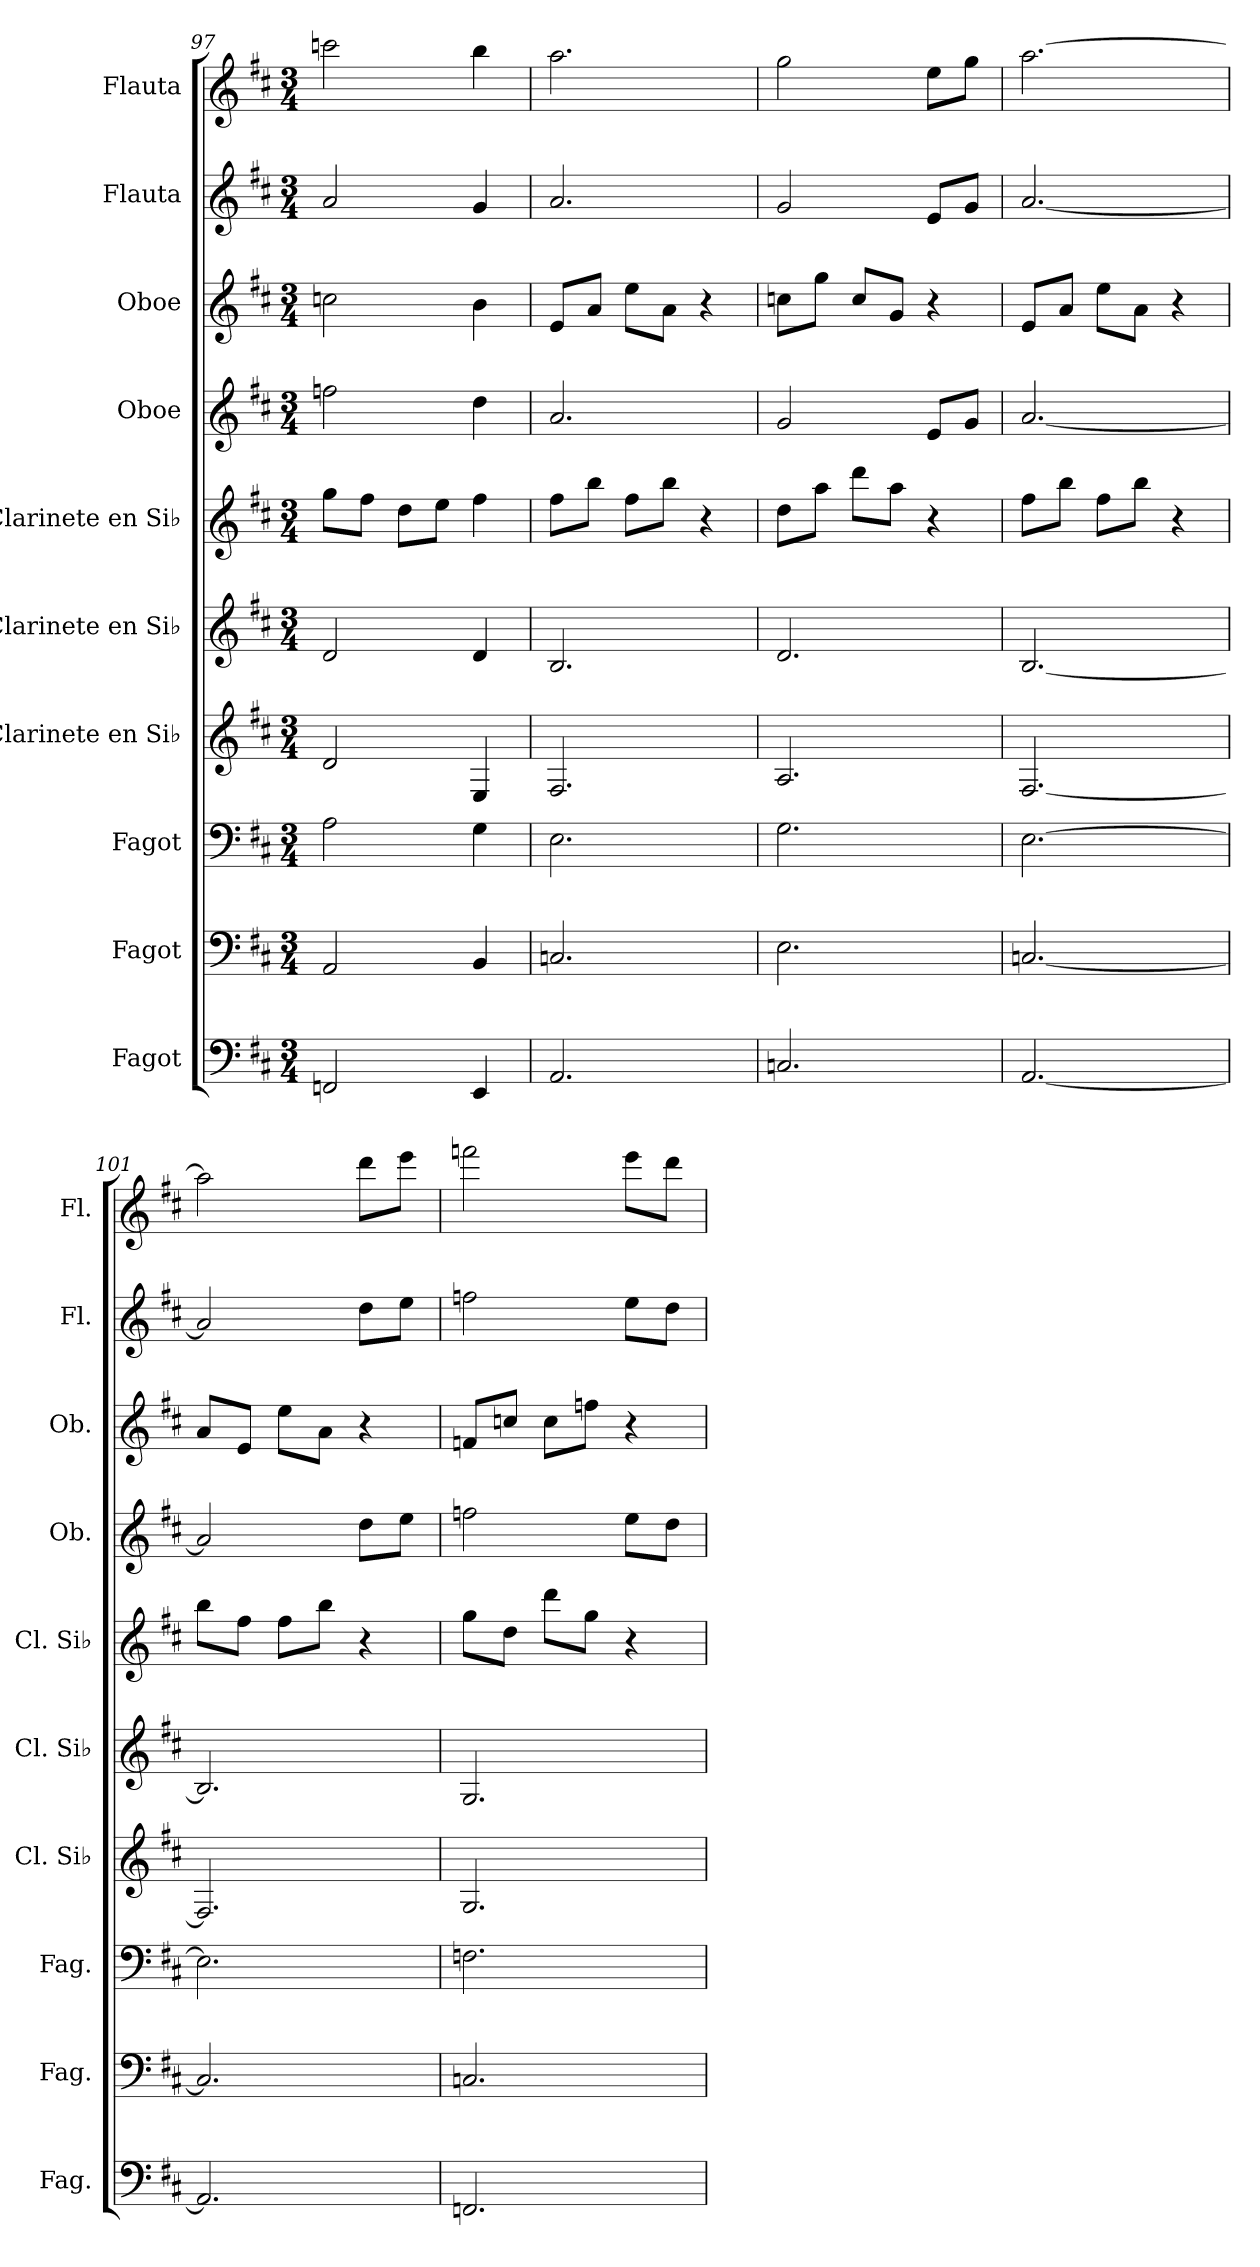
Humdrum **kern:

**kern	**kern	**kern	**kern	**kern	**kern	**kern	**kern	**kern	**kern
*part10	*part9	*part8	*part7	*part6	*part5	*part4	*part3	*part2	*part1
*staff10	*staff9	*staff8	*staff7	*staff6	*staff5	*staff4	*staff3	*staff2	*staff1
*I"Fagot	*I"Fagot	*I"Fagot	*I"Clarinete en Si♭	*I"Clarinete en Si♭	*I"Clarinete en Si♭	*I"Oboe	*I"Oboe	*I"Flauta	*I"Flauta
*I'Fag.	*I'Fag.	*I'Fag.	*I'Cl. Si♭	*I'Cl. Si♭	*I'Cl. Si♭	*I'Ob.	*I'Ob.	*I'Fl.	*I'Fl.
*clefF4	*clefF4	*clefF4	*clefG2	*clefG2	*clefG2	*clefG2	*clefG2	*clefG2	*clefG2
*	*	*	*ITrd1c2	*ITrd1c2	*ITrd1c2	*	*	*	*
*k[f#c#]	*k[f#c#]	*k[f#c#]	*k[]	*k[]	*k[]	*k[f#c#]	*k[f#c#]	*k[f#c#]	*k[f#c#]
*M3/4	*M3/4	*M3/4	*M3/4	*M3/4	*M3/4	*M3/4	*M3/4	*M3/4	*M3/4
=97	=97	=97	=97	=97	=97	=97	=97	=97	=97
2FFn/	2AA/	2A\	2c/	2c/	8ff\L	2ffn\	2ccn\	2a/	2cccn\
.	.	.	.	.	8ee\J	.	.	.	.
.	.	.	.	.	8cc\L	.	.	.	.
.	.	.	.	.	8dd\J	.	.	.	.
4EE/	4BB/	4G\	4D/	4c/	4ee\	4dd\	4b\	4g/	4bb\
=98	=98	=98	=98	=98	=98	=98	=98	=98	=98
2.AA/	2.Cn/	2.E\	2.E/	2.A/	8ee\L	2.a/	8e/L	2.a/	2.aa\
.	.	.	.	.	8aa\J	.	8a/J	.	.
.	.	.	.	.	8ee\L	.	8ee\L	.	.
.	.	.	.	.	8aa\J	.	8a\J	.	.
.	.	.	.	.	4r	.	4r	.	.
=99	=99	=99	=99	=99	=99	=99	=99	=99	=99
2.Cn/	2.E\	2.G\	2.G/	2.c/	8cc\L	2g/	8ccn\L	2g/	2gg\
.	.	.	.	.	8gg\J	.	8gg\J	.	.
.	.	.	.	.	8ccc\L	.	8cc/L	.	.
.	.	.	.	.	8gg\J	.	8g/J	.	.
.	.	.	.	.	4r	8e/L	4r	8e/L	8ee\L
.	.	.	.	.	.	8g/J	.	8g/J	8gg\J
=100	=100	=100	=100	=100	=100	=100	=100	=100	=100
[2.AA/	[2.Cn/	[2.E\	[2.E/	[2.A/	8ee\L	[2.a/	8e/L	[2.a/	[2.aa\
.	.	.	.	.	8aa\J	.	8a/J	.	.
.	.	.	.	.	8ee\L	.	8ee\L	.	.
.	.	.	.	.	8aa\J	.	8a\J	.	.
.	.	.	.	.	4r	.	4r	.	.
=101	=101	=101	=101	=101	=101	=101	=101	=101	=101
2.AA/]	2.C/]	2.E\]	2.E/]	2.A/]	8aa\L	2a/]	8a/L	2a/]	2aa\]
.	.	.	.	.	8ee\J	.	8e/J	.	.
.	.	.	.	.	8ee\L	.	8ee\L	.	.
.	.	.	.	.	8aa\J	.	8a\J	.	.
.	.	.	.	.	4r	8dd\L	4r	8dd\L	8ddd\L
.	.	.	.	.	.	8ee\J	.	8ee\J	8eee\J
=102	=102	=102	=102	=102	=102	=102	=102	=102	=102
2.FFn/	2.Cn/	2.Fn\	2.F/	2.F/	8ff\L	2ffn\	8fn/L	2ffn\	2fffn\
.	.	.	.	.	8cc\J	.	8ccn/J	.	.
.	.	.	.	.	8ccc\L	.	8cc\L	.	.
.	.	.	.	.	8ff\J	.	8ffn\J	.	.
.	.	.	.	.	4r	8ee\L	4r	8ee\L	8eee\L
.	.	.	.	.	.	8dd\J	.	8dd\J	8ddd\J
=	=	=	=	=	=	=	=	=	=
*-	*-	*-	*-	*-	*-	*-	*-	*-	*-
